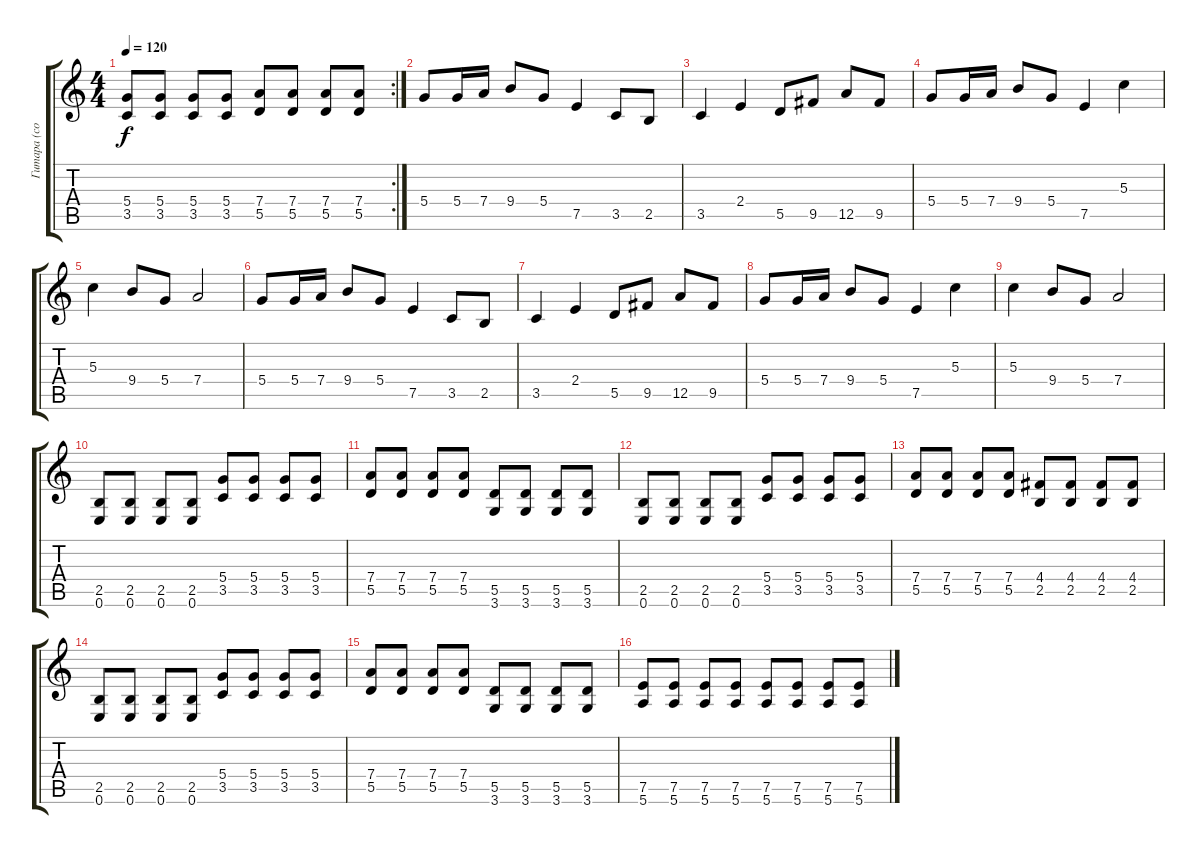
\track ("Гитара (соло)" "Гитара (со") {instrument acousticguitarsteel}
\staff {score tabs}
\tuning (E4 B3 G3 D3 A2 E2) {hide}
\rc 2
\ts (4 4)
\tempo 120
\clef g2
\ks c
(5.4 3.5).8{dy f} (5.4 3.5).8 (5.4 3.5).8 (5.4 3.5).8 (7.4 5.5).8 (7.4 5.5).8 (7.4 5.5).8 (7.4 5.5).8 |
5.4.8{instrument distortionguitar} 5.4.16 7.4.16 9.4.8 5.4.8 7.5.4 3.5.8 2.5.8 |
3.5.4 2.4.4 5.5.8 9.5.8 12.5.8 9.5.8 |
5.4.8 5.4.16 7.4.16 9.4.8 5.4.8 7.5.4 5.3.4 |
5.3.4 9.4.8 5.4.8 7.4.2 |
5.4.8 5.4.16 7.4.16 9.4.8 5.4.8 7.5.4 3.5.8 2.5.8 |
3.5.4 2.4.4 5.5.8 9.5.8 12.5.8 9.5.8 |
5.4.8 5.4.16 7.4.16 9.4.8 5.4.8 7.5.4 5.3.4 |
5.3.4 9.4.8 5.4.8 7.4.2 |
(2.5 0.6).8 (2.5 0.6).8 (2.5 0.6).8 (2.5 0.6).8 (5.4 3.5).8 (5.4 3.5).8 (5.4 3.5).8 (5.4 3.5).8 |
(7.4 5.5).8 (7.4 5.5).8 (7.4 5.5).8 (7.4 5.5).8 (5.5 3.6).8 (5.5 3.6).8 (5.5 3.6).8 (5.5 3.6).8 |
(2.5 0.6).8 (2.5 0.6).8 (2.5 0.6).8 (2.5 0.6).8 (5.4 3.5).8 (5.4 3.5).8 (5.4 3.5).8 (5.4 3.5).8 |
(7.4 5.5).8 (7.4 5.5).8 (7.4 5.5).8 (7.4 5.5).8 (4.4 2.5).8 (4.4 2.5).8 (4.4 2.5).8 (4.4 2.5).8 |
(2.5 0.6).8 (2.5 0.6).8 (2.5 0.6).8 (2.5 0.6).8 (5.4 3.5).8 (5.4 3.5).8 (5.4 3.5).8 (5.4 3.5).8 |
(7.4 5.5).8 (7.4 5.5).8 (7.4 5.5).8 (7.4 5.5).8 (5.5 3.6).8 (5.5 3.6).8 (5.5 3.6).8 (5.5 3.6).8 |
(7.5 5.6).8 (7.5 5.6).8 (7.5 5.6).8 (7.5 5.6).8 (7.5 5.6).8 (7.5 5.6).8 (7.5 5.6).8 (7.5 5.6).8
